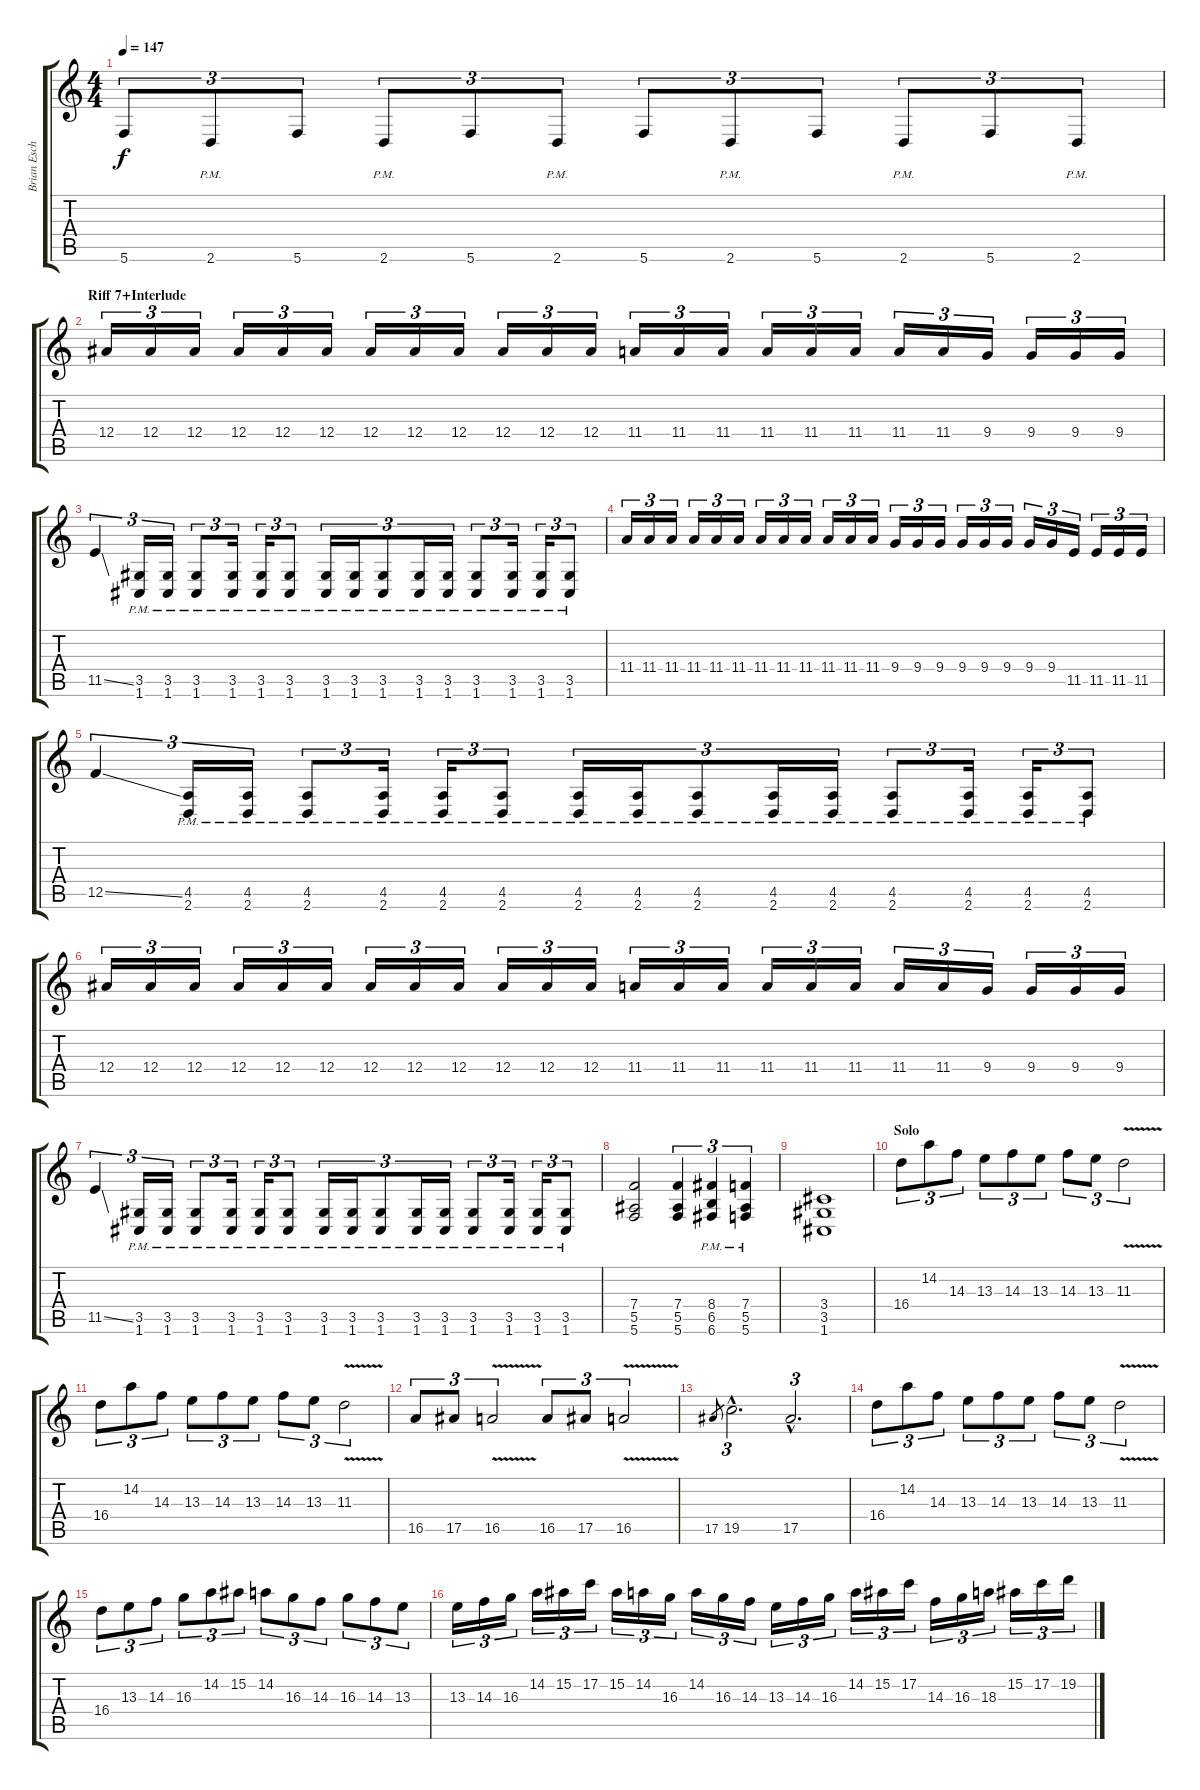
\track ("Brian Eschbach (Lead Guitar)" "Brian Esch") {instrument distortionguitar}
\staff {score tabs}
\tuning (C4 G3 Eb3 Bb2 F2 C2) {hide}
\ts (4 4)
\tempo 147
\clef g2
\ks c
5.6.8{tu (3 2) dy f} 2.6{pm}.8{tu (3 2)} 5.6.8{tu (3 2)} 2.6{pm}.8{tu (3 2)} 5.6.8{tu (3 2)} 2.6{pm}.8{tu (3 2)} 5.6.8{tu (3 2)} 2.6{pm}.8{tu (3 2)} 5.6.8{tu (3 2)} 2.6{pm}.8{tu (3 2)} 5.6.8{tu (3 2)} 2.6{pm}.8{tu (3 2)} |
\section ("" "Riff 7+Interlude")
12.4.16{tu (3 2)} 12.4.16{tu (3 2)} 12.4.16{tu (3 2)} 12.4.16{tu (3 2)} 12.4.16{tu (3 2)} 12.4.16{tu (3 2)} 12.4.16{tu (3 2)} 12.4.16{tu (3 2)} 12.4.16{tu (3 2)} 12.4.16{tu (3 2)} 12.4.16{tu (3 2)} 12.4.16{tu (3 2)} 11.4.16{tu (3 2)} 11.4.16{tu (3 2)} 11.4.16{tu (3 2)} 11.4.16{tu (3 2)} 11.4.16{tu (3 2)} 11.4.16{tu (3 2)} 11.4.16{tu (3 2)} 11.4.16{tu (3 2)} 9.4.16{tu (3 2)} 9.4.16{tu (3 2)} 9.4.16{tu (3 2)} 9.4.16{tu (3 2)} |
11.5{ss}.4{tu (3 2)} (3.5{pm} 1.6{pm}).16{tu (3 2)} (3.5{pm} 1.6{pm}).16{tu (3 2)} (3.5{pm} 1.6{pm}).8{tu (3 2)} (3.5{pm} 1.6{pm}).16{tu (3 2)} (3.5{pm} 1.6{pm}).16{tu (3 2)} (3.5{pm} 1.6{pm}).8{tu (3 2)} (3.5{pm} 1.6{pm}).16{tu (3 2)} (3.5{pm} 1.6{pm}).16{tu (3 2)} (3.5{pm} 1.6{pm}).8{tu (3 2)} (3.5{pm} 1.6{pm}).16{tu (3 2)} (3.5{pm} 1.6{pm}).16{tu (3 2)} (3.5{pm} 1.6{pm}).8{tu (3 2)} (3.5{pm} 1.6{pm}).16{tu (3 2)} (3.5{pm} 1.6{pm}).16{tu (3 2)} (3.5{pm} 1.6{pm}).8{tu (3 2)} |
11.4.16{tu (3 2)} 11.4.16{tu (3 2)} 11.4.16{tu (3 2)} 11.4.16{tu (3 2)} 11.4.16{tu (3 2)} 11.4.16{tu (3 2)} 11.4.16{tu (3 2)} 11.4.16{tu (3 2)} 11.4.16{tu (3 2)} 11.4.16{tu (3 2)} 11.4.16{tu (3 2)} 11.4.16{tu (3 2)} 9.4.16{tu (3 2)} 9.4.16{tu (3 2)} 9.4.16{tu (3 2)} 9.4.16{tu (3 2)} 9.4.16{tu (3 2)} 9.4.16{tu (3 2)} 9.4.16{tu (3 2)} 9.4.16{tu (3 2)} 11.5.16{tu (3 2)} 11.5.16{tu (3 2)} 11.5.16{tu (3 2)} 11.5.16{tu (3 2)} |
12.5{ss}.4{tu (3 2)} (4.5{pm} 2.6{pm}).16{tu (3 2)} (4.5{pm} 2.6{pm}).16{tu (3 2)} (4.5{pm} 2.6{pm}).8{tu (3 2)} (4.5{pm} 2.6{pm}).16{tu (3 2)} (4.5{pm} 2.6{pm}).16{tu (3 2)} (4.5{pm} 2.6{pm}).8{tu (3 2)} (4.5{pm} 2.6{pm}).16{tu (3 2)} (4.5{pm} 2.6{pm}).16{tu (3 2)} (4.5{pm} 2.6{pm}).8{tu (3 2)} (4.5{pm} 2.6{pm}).16{tu (3 2)} (4.5{pm} 2.6{pm}).16{tu (3 2)} (4.5{pm} 2.6{pm}).8{tu (3 2)} (4.5{pm} 2.6{pm}).16{tu (3 2)} (4.5{pm} 2.6{pm}).16{tu (3 2)} (4.5{pm} 2.6{pm}).8{tu (3 2)} |
12.4.16{tu (3 2)} 12.4.16{tu (3 2)} 12.4.16{tu (3 2)} 12.4.16{tu (3 2)} 12.4.16{tu (3 2)} 12.4.16{tu (3 2)} 12.4.16{tu (3 2)} 12.4.16{tu (3 2)} 12.4.16{tu (3 2)} 12.4.16{tu (3 2)} 12.4.16{tu (3 2)} 12.4.16{tu (3 2)} 11.4.16{tu (3 2)} 11.4.16{tu (3 2)} 11.4.16{tu (3 2)} 11.4.16{tu (3 2)} 11.4.16{tu (3 2)} 11.4.16{tu (3 2)} 11.4.16{tu (3 2)} 11.4.16{tu (3 2)} 9.4.16{tu (3 2)} 9.4.16{tu (3 2)} 9.4.16{tu (3 2)} 9.4.16{tu (3 2)} |
11.5{ss}.4{tu (3 2)} (3.5{pm} 1.6{pm}).16{tu (3 2)} (3.5{pm} 1.6{pm}).16{tu (3 2)} (3.5{pm} 1.6{pm}).8{tu (3 2)} (3.5{pm} 1.6{pm}).16{tu (3 2)} (3.5{pm} 1.6{pm}).16{tu (3 2)} (3.5{pm} 1.6{pm}).8{tu (3 2)} (3.5{pm} 1.6{pm}).16{tu (3 2)} (3.5{pm} 1.6{pm}).16{tu (3 2)} (3.5{pm} 1.6{pm}).8{tu (3 2)} (3.5{pm} 1.6{pm}).16{tu (3 2)} (3.5{pm} 1.6{pm}).16{tu (3 2)} (3.5{pm} 1.6{pm}).8{tu (3 2)} (3.5{pm} 1.6{pm}).16{tu (3 2)} (3.5{pm} 1.6{pm}).16{tu (3 2)} (3.5{pm} 1.6{pm}).8{tu (3 2)} |
(7.4 5.5 5.6).2 (7.4 5.5 5.6).4{tu (3 2)} (8.4{pm} 6.5{pm} 6.6{pm}).4{tu (3 2)} (7.4{pm} 5.5{pm} 5.6{pm}).4{tu (3 2)} |
(3.4 3.5 1.6).1 |
\section ("" "Solo")
16.4.8{tu (3 2) balance 8} 14.2.8{tu (3 2)} 14.3.8{tu (3 2)} 13.3.8{tu (3 2)} 14.3.8{tu (3 2)} 13.3.8{tu (3 2)} 14.3.8{tu (3 2)} 13.3.8{tu (3 2)} 11.3{v}.2{tu (3 2)} |
16.4.8{tu (3 2)} 14.2.8{tu (3 2)} 14.3.8{tu (3 2)} 13.3.8{tu (3 2)} 14.3.8{tu (3 2)} 13.3.8{tu (3 2)} 14.3.8{tu (3 2)} 13.3.8{tu (3 2)} 11.3{v}.2{tu (3 2)} |
16.5.8{tu (3 2)} 17.5.8{tu (3 2)} 16.5{v}.2{tu (3 2)} 16.5.8{tu (3 2)} 17.5.8{tu (3 2)} 16.5{v}.2{tu (3 2)} |
17.5.8{gr} 19.5{hac}.2{d tu (3 2)} 17.5{hac}.2{d tu (3 2)} |
16.4.8{tu (3 2)} 14.2.8{tu (3 2)} 14.3.8{tu (3 2)} 13.3.8{tu (3 2)} 14.3.8{tu (3 2)} 13.3.8{tu (3 2)} 14.3.8{tu (3 2)} 13.3.8{tu (3 2)} 11.3{v}.2{tu (3 2)} |
16.4.8{tu (3 2)} 13.3.8{tu (3 2)} 14.3.8{tu (3 2)} 16.3.8{tu (3 2)} 14.2.8{tu (3 2)} 15.2.8{tu (3 2)} 14.2.8{tu (3 2)} 16.3.8{tu (3 2)} 14.3.8{tu (3 2)} 16.3.8{tu (3 2)} 14.3.8{tu (3 2)} 13.3.8{tu (3 2)} |
13.3.16{tu (3 2)} 14.3.16{tu (3 2)} 16.3.16{tu (3 2)} 14.2.16{tu (3 2)} 15.2.16{tu (3 2)} 17.2.16{tu (3 2)} 15.2.16{tu (3 2)} 14.2.16{tu (3 2)} 16.3.16{tu (3 2)} 14.2.16{tu (3 2)} 16.3.16{tu (3 2)} 14.3.16{tu (3 2)} 13.3.16{tu (3 2)} 14.3.16{tu (3 2)} 16.3.16{tu (3 2)} 14.2.16{tu (3 2)} 15.2.16{tu (3 2)} 17.2.16{tu (3 2)} 14.3.16{tu (3 2)} 16.3.16{tu (3 2)} 18.3.16{tu (3 2)} 15.2.16{tu (3 2)} 17.2.16{tu (3 2)} 19.2.16{tu (3 2)}
